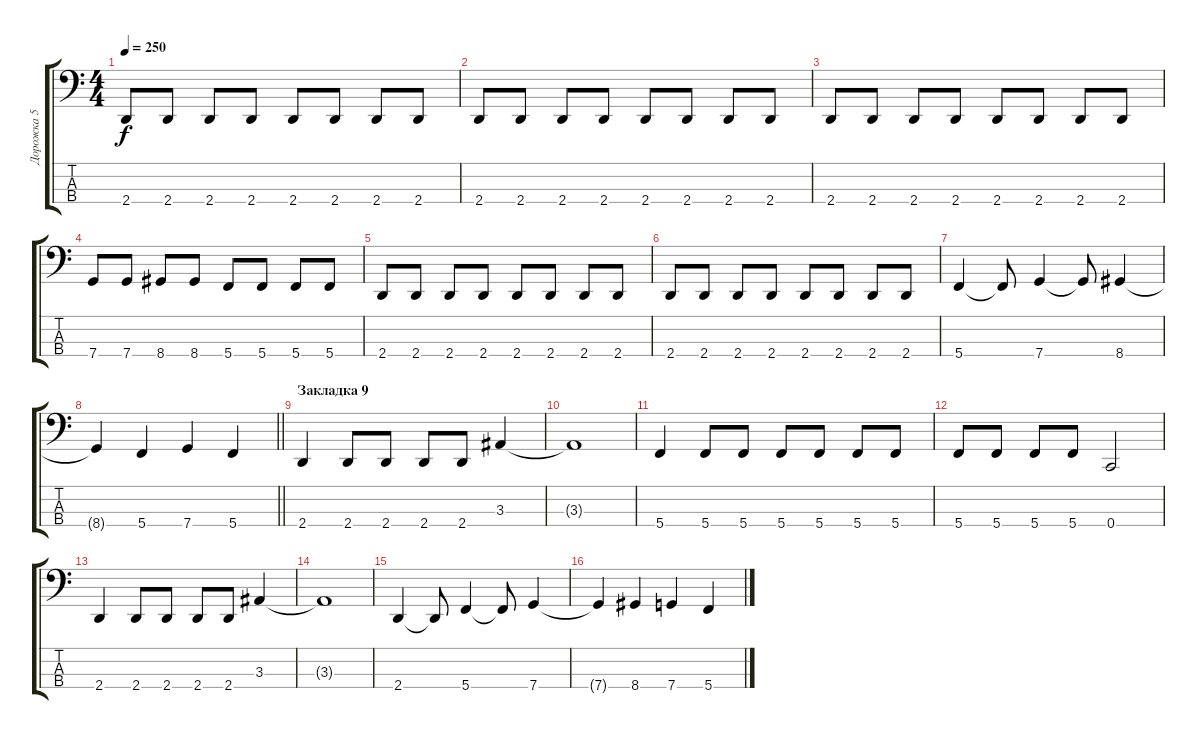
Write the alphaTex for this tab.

\track ("Дорожка 5" "Дорожка 5") {instrument electricbassfinger}
\staff {score tabs}
\tuning (F2 C2 G1 C1) {hide}
\ts (4 4)
\tempo 250
\clef f4
\ks c
2.4.8{dy f} 2.4.8 2.4.8 2.4.8 2.4.8 2.4.8 2.4.8 2.4.8 |
2.4.8 2.4.8 2.4.8 2.4.8 2.4.8 2.4.8 2.4.8 2.4.8 |
2.4.8 2.4.8 2.4.8 2.4.8 2.4.8 2.4.8 2.4.8 2.4.8 |
7.4.8 7.4.8 8.4.8 8.4.8 5.4.8 5.4.8 5.4.8 5.4.8 |
2.4.8 2.4.8 2.4.8 2.4.8 2.4.8 2.4.8 2.4.8 2.4.8 |
2.4.8 2.4.8 2.4.8 2.4.8 2.4.8 2.4.8 2.4.8 2.4.8 |
5.4.4 5.4{t}.8 7.4.4 7.4{t}.8 8.4.4 |
\barLineRight lightlight
8.4{t}.4 5.4.4 7.4.4 5.4.4 |
\section ("" "Закладка 9")
2.4.4 2.4.8 2.4.8 2.4.8 2.4.8 3.3.4 |
3.3{t}.1 |
5.4.4 5.4.8 5.4.8 5.4.8 5.4.8 5.4.8 5.4.8 |
5.4.8 5.4.8 5.4.8 5.4.8 0.4.2 |
2.4.4 2.4.8 2.4.8 2.4.8 2.4.8 3.3.4 |
3.3{t}.1 |
2.4.4 2.4{t}.8 5.4.4 5.4{t}.8 7.4.4 |
7.4{t}.4 8.4.4 7.4.4 5.4.4
